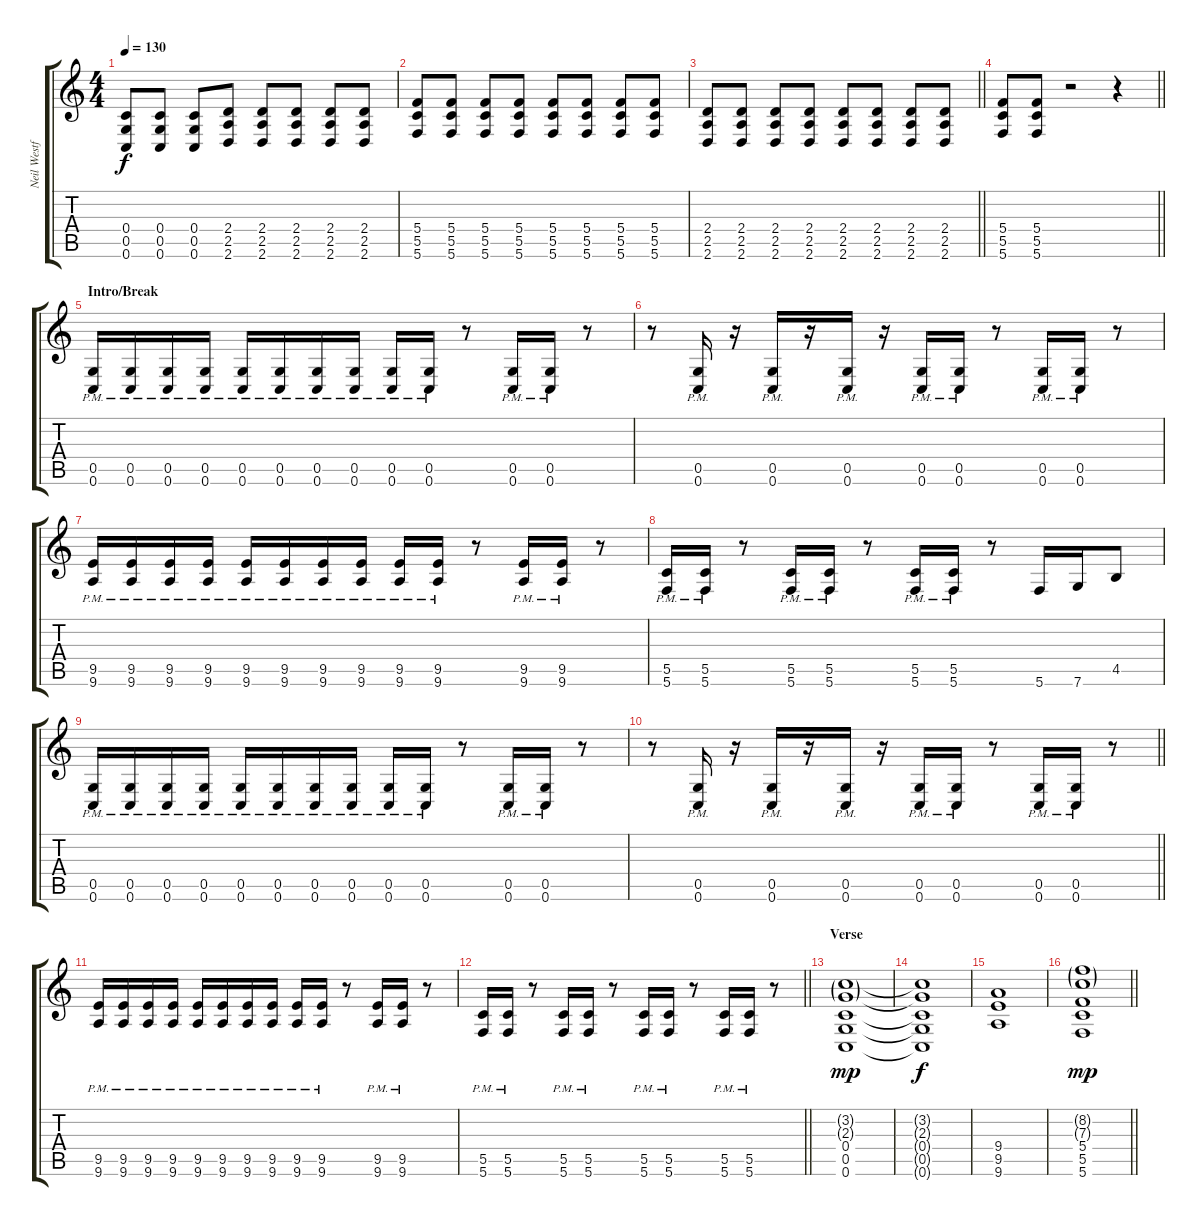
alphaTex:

\track ("Neil Westfall [Rhythm Guitar]" "Neil Westf") {instrument distortionguitar}
\staff {score tabs}
\tuning (D4 A3 F3 C3 G2 C2) {hide}
\ts (4 4)
\tempo 130
\clef g2
\ks c
(0.4 0.5 0.6).8{dy f} (0.4 0.5 0.6).8 (0.4 0.5 0.6).8 (2.4 2.5 2.6).8 (2.4 2.5 2.6).8 (2.4 2.5 2.6).8 (2.4 2.5 2.6).8 (2.4 2.5 2.6).8 |
(5.4 5.5 5.6).8 (5.4 5.5 5.6).8 (5.4 5.5 5.6).8 (5.4 5.5 5.6).8 (5.4 5.5 5.6).8 (5.4 5.5 5.6).8 (5.4 5.5 5.6).8 (5.4 5.5 5.6).8 |
\barLineRight lightlight
(2.4 2.5 2.6).8 (2.4 2.5 2.6).8 (2.4 2.5 2.6).8 (2.4 2.5 2.6).8 (2.4 2.5 2.6).8 (2.4 2.5 2.6).8 (2.4 2.5 2.6).8 (2.4 2.5 2.6).8 |
\barLineRight lightlight
(5.4 5.5 5.6).8 (5.4 5.5 5.6).8 r.2 r.4 |
\section ("" "Intro/Break")
(0.5{pm} 0.6{pm}).16 (0.5{pm} 0.6{pm}).16 (0.5{pm} 0.6{pm}).16 (0.5{pm} 0.6{pm}).16 (0.5{pm} 0.6{pm}).16 (0.5{pm} 0.6{pm}).16 (0.5{pm} 0.6{pm}).16 (0.5{pm} 0.6{pm}).16 (0.5{pm} 0.6{pm}).16 (0.5{pm} 0.6{pm}).16 r.8 (0.5{pm} 0.6{pm}).16 (0.5{pm} 0.6{pm}).16 r.8 |
r.8 (0.5{pm} 0.6{pm}).16 r.16 (0.5{pm} 0.6{pm}).16 r.16 (0.5{pm} 0.6{pm}).16 r.16 (0.5{pm} 0.6{pm}).16 (0.5{pm} 0.6{pm}).16 r.8 (0.5{pm} 0.6{pm}).16 (0.5{pm} 0.6{pm}).16 r.8 |
(9.5{pm} 9.6{pm}).16 (9.5{pm} 9.6{pm}).16 (9.5{pm} 9.6{pm}).16 (9.5{pm} 9.6{pm}).16 (9.5{pm} 9.6{pm}).16 (9.5{pm} 9.6{pm}).16 (9.5{pm} 9.6{pm}).16 (9.5{pm} 9.6{pm}).16 (9.5{pm} 9.6{pm}).16 (9.5{pm} 9.6{pm}).16 r.8 (9.5{pm} 9.6{pm}).16 (9.5{pm} 9.6{pm}).16 r.8 |
(5.5{pm} 5.6{pm}).16 (5.5{pm} 5.6{pm}).16 r.8 (5.5{pm} 5.6{pm}).16 (5.5{pm} 5.6{pm}).16 r.8 (5.5{pm} 5.6{pm}).16 (5.5{pm} 5.6{pm}).16 r.8 5.6.16 7.6.16 4.5.8 |
(0.5{pm} 0.6{pm}).16 (0.5{pm} 0.6{pm}).16 (0.5{pm} 0.6{pm}).16 (0.5{pm} 0.6{pm}).16 (0.5{pm} 0.6{pm}).16 (0.5{pm} 0.6{pm}).16 (0.5{pm} 0.6{pm}).16 (0.5{pm} 0.6{pm}).16 (0.5{pm} 0.6{pm}).16 (0.5{pm} 0.6{pm}).16 r.8 (0.5{pm} 0.6{pm}).16 (0.5{pm} 0.6{pm}).16 r.8 |
\barLineRight lightlight
r.8 (0.5{pm} 0.6{pm}).16 r.16 (0.5{pm} 0.6{pm}).16 r.16 (0.5{pm} 0.6{pm}).16 r.16 (0.5{pm} 0.6{pm}).16 (0.5{pm} 0.6{pm}).16 r.8 (0.5{pm} 0.6{pm}).16 (0.5{pm} 0.6{pm}).16 r.8 |
(9.5{pm} 9.6{pm}).16 (9.5{pm} 9.6{pm}).16 (9.5{pm} 9.6{pm}).16 (9.5{pm} 9.6{pm}).16 (9.5{pm} 9.6{pm}).16 (9.5{pm} 9.6{pm}).16 (9.5{pm} 9.6{pm}).16 (9.5{pm} 9.6{pm}).16 (9.5{pm} 9.6{pm}).16 (9.5{pm} 9.6{pm}).16 r.8 (9.5{pm} 9.6{pm}).16 (9.5{pm} 9.6{pm}).16 r.8 |
\barLineRight lightlight
(5.5{pm} 5.6{pm}).16 (5.5{pm} 5.6{pm}).16 r.8 (5.5{pm} 5.6{pm}).16 (5.5{pm} 5.6{pm}).16 r.8 (5.5{pm} 5.6{pm}).16 (5.5{pm} 5.6{pm}).16 r.8 (5.5{pm} 5.6{pm}).16 (5.5{pm} 5.6{pm}).16 r.8 |
\section ("" "Verse")
(3.2{g} 2.3{g} 0.4 0.5 0.6).1{dy mp} |
(3.2{t} 2.3{t} 0.4{t} 0.5{t} 0.6{t}).1{dy f} |
(9.4 9.5 9.6).1 |
\barLineRight lightlight
(8.2{g} 7.3{g} 5.4 5.5 5.6).1{dy mp}
